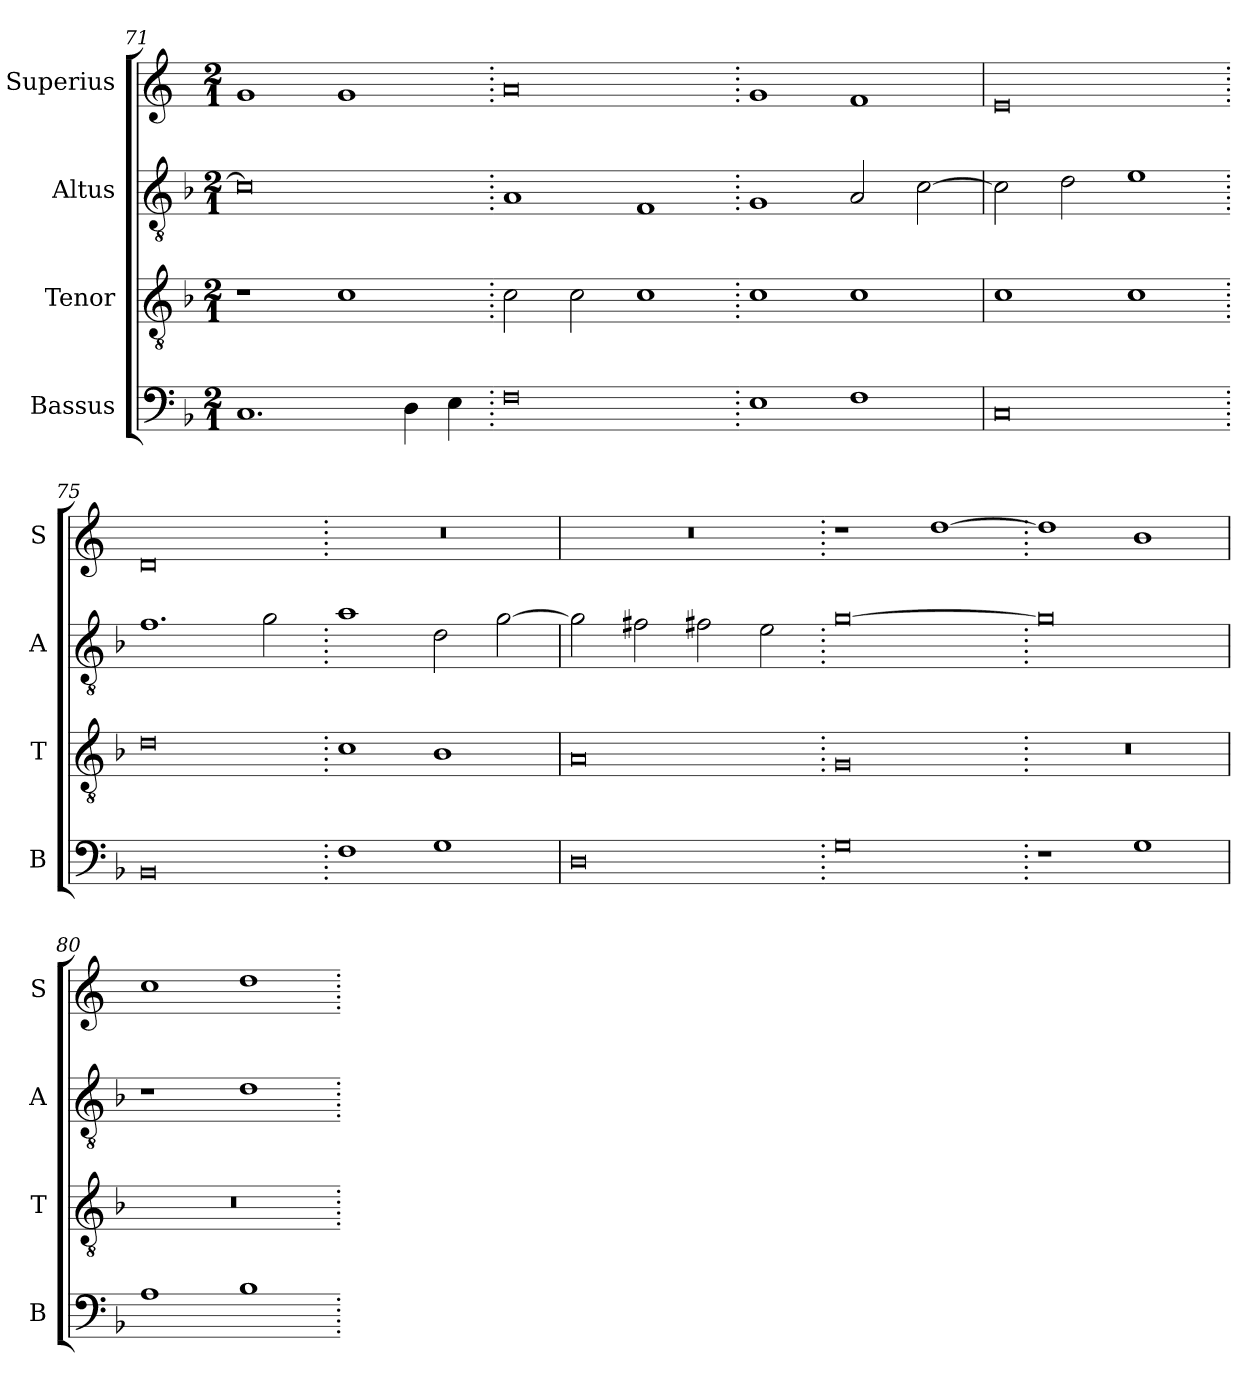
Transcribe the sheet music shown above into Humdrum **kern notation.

**kern	**kern	**kern	**kern
*part4	*part3	*part2	*part1
*staff4	*staff3	*staff2	*staff1
*I"Bassus	*I"Tenor	*I"Altus	*I"Superius
*I'B	*I'T	*I'A	*I'S
*clefF4	*clefGv2	*clefGv2	*clefG2
*k[b-]	*k[b-]	*k[b-]	*k[]
*M2/1	*M2/1	*M2/1	*M2/1
=71	=71	=71	=71
1.C	1r	0c]	1g
.	1c	.	1g
4D\	.	.	.
4E\	.	.	.
=72.	=72.	=72.	=72.
0F	2c\	1A	0a
.	2c\	.	.
.	1c	1F	.
=73.	=73.	=73.	=73.
1E	1c	1G	1g
1F	1c	2A/	1f
.	.	[2c\	.
=74	=74	=74	=74
0C	1c	2c\]	0e
.	.	2d\	.
.	1c	1e	.
=75.	=75.	=75.	=75.
0BB-	0d	1.f	0d
.	.	2g\	.
=76.	=76.	=76.	=76.
1F	1c	1a	0r
1G	1B-	2d\	.
.	.	[2g\	.
=77	=77	=77	=77
0D	0A	2g\]	0r
.	.	2f#X\	.
.	.	2f#X\	.
.	.	2e\	.
=78.	=78.	=78.	=78.
0G	0G	[0g	1r
.	.	.	[1dd
=79.	=79.	=79.	=79.
1r	0r	0g]	1dd]
1G	.	.	1b
=80	=80	=80	=80
1A	0r	1r	1cc
1B-	.	1d	1dd
=.	=.	=.	=.
*-	*-	*-	*-
